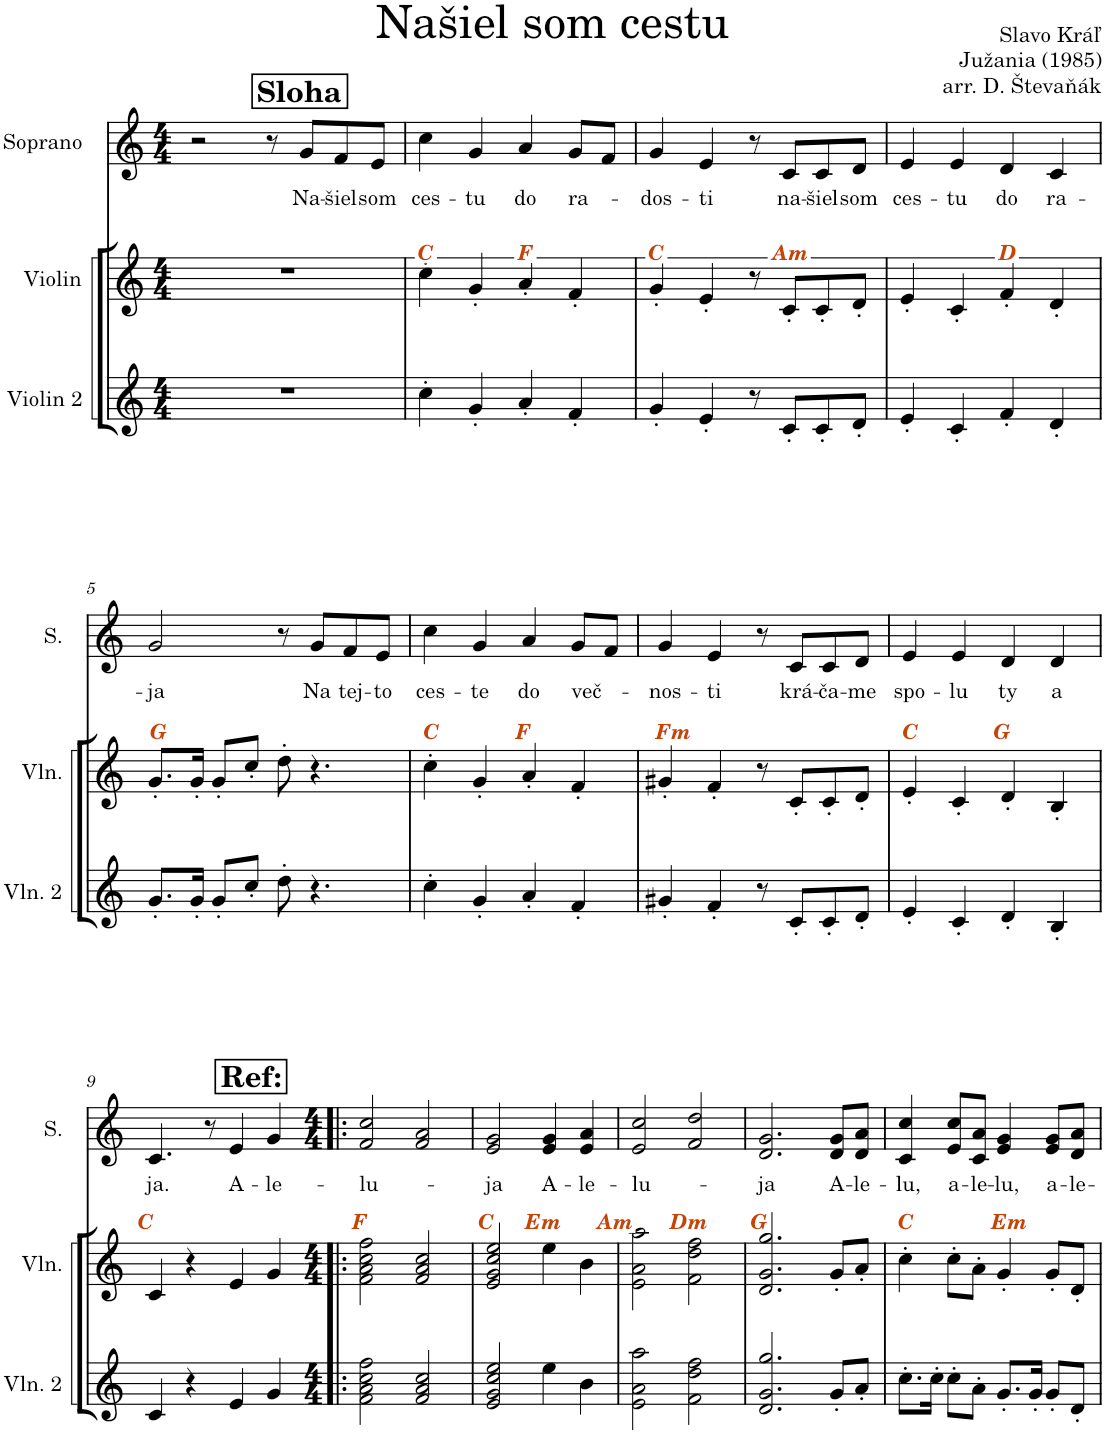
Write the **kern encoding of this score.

**kern	**kern	**harte	**kern	**kern	**text
*part4	*part3	*part3	*part2	*part1	*part1
*staff4	*staff3	*	*staff2	*staff1	*staff1
*I"Violin 2	*I"Violin	*	*I"Bass	*I"Soprano	*
*I'Vln. 2	*I'Vln.	*	*I'B.	*I'S.	*
*	*	*	*stria5	*	*
*clefG2	*clefG2	*	*clefF4	*clefG2	*
*k[]	*k[]	*	*k[]	*k[]	*
*M4/4	*M4/4	*	*M4/4	*M4/4	*
!!LO:REH:place=s1:a:B:cj:fs=14:t=Sloha:qo=2.5
=1	=1	=1	=1	=1	=1
1r	1r	.	1r	2r	.
.	.	.	.	8r	.
!	!	!	!	!	!LO:LY:b
.	.	.	.	8g/L	Na-
!	!	!	!	!	!LO:LY:b
.	.	.	.	8f/	-šiel
!	!	!	!	!	!LO:LY:b
.	.	.	.	8e/J	som
=2	=2	=2	=2	=2	=2
!	!	!	!	!	!LO:LY:b
4cc'\	4cc'\	C:maj	1r	4cc\	ces-
!	!	!	!	!	!LO:LY:b
4g'/	4g'/	.	.	4g/	-tu
!	!	!	!	!	!LO:LY:b
4a'/	4a'/	F:maj	.	4a/	do
!	!	!	!	!	!LO:LY:b
4f'/	4f'/	.	.	8g/L	ra-
.	.	.	.	8f/J	.
=3	=3	=3	=3	=3	=3
!	!	!	!	!	!LO:LY:b
4g'/	4g'/	C:maj	1r	4g/	-dos-
!	!	!	!	!	!LO:LY:b
4e'/	4e'/	.	.	4e/	-ti
8r	8r	.	.	8r	.
!	!	!LO:H:kt=m	!	!	!LO:LY:b
8c'/L	8c'/L	A:min	.	8c/L	na-
!	!	!	!	!	!LO:LY:b
8c'/	8c'/	.	.	8c/	-šiel
!	!	!	!	!	!LO:LY:b
8d'/J	8d'/J	.	.	8d/J	som
=4	=4	=4	=4	=4	=4
!	!	!	!	!	!LO:LY:b
4e'/	4e'/	.	1r	4e/	ces-
!	!	!	!	!	!LO:LY:b
4c'/	4c'/	.	.	4e/	-tu
!	!	!	!	!	!LO:LY:b
4f'/	4f'/	D:maj	.	4d/	do
!	!	!	!	!	!LO:LY:b
4d'/	4d'/	.	.	4c/	ra-
!!LO:LB:g=z
=5	=5	=5	=5	=5	=5
!	!	!	!	!	!LO:LY:b
8.g'/L	8.g'/L	G:maj	1r	2g/	-ja
16g'/Jk	16g'/Jk	.	.	.	.
8g'/L	8g'/L	.	.	.	.
8cc'/J	8cc'/J	.	.	.	.
8dd'\	8dd'\	.	.	8r	.
!	!	!	!	!	!LO:LY:b
4.r	4.r	.	.	8g/L	Na
!	!	!	!	!	!LO:LY:b
.	.	.	.	8f/	tej-
!	!	!	!	!	!LO:LY:b
.	.	.	.	8e/J	-to
=6	=6	=6	=6	=6	=6
!	!	!	!	!	!LO:LY:b
4cc'\	4cc'\	C:maj	1r	4cc\	ces-
!	!	!	!	!	!LO:LY:b
4g'/	4g'/	.	.	4g/	-te
!	!	!	!	!	!LO:LY:b
4a'/	4a'/	F:maj	.	4a/	do
!	!	!	!	!	!LO:LY:b
4f'/	4f'/	.	.	8g/L	več-
.	.	.	.	8f/J	.
=7	=7	=7	=7	=7	=7
!	!	!LO:H:kt=m	!	!	!LO:LY:b
4g#X'/	4g#X'/	F:min	1r	4g/	-nos-
!	!	!	!	!	!LO:LY:b
4f'/	4f'/	.	.	4e/	-ti
8r	8r	.	.	8r	.
!	!	!	!	!	!LO:LY:b
8c'/L	8c'/L	.	.	8c/L	krá-
!	!	!	!	!	!LO:LY:b
8c'/	8c'/	.	.	8c/	-ča-
!	!	!	!	!	!LO:LY:b
8d'/J	8d'/J	.	.	8d/J	-me
=8	=8	=8	=8	=8	=8
!	!	!	!	!	!LO:LY:b
4e'/	4e'/	C:maj	1r	4e/	spo-
!	!	!	!	!	!LO:LY:b
4c'/	4c'/	.	.	4e/	-lu
!	!	!	!	!	!LO:LY:b
4d'/	4d'/	G:maj	.	4d/	ty
!	!	!	!	!	!LO:LY:b
4B'/	4B'/	.	.	4d/	a
!!LO:LB:g=z
!!LO:REH:place=s1:a:B:cj:fs=14:t=Ref&colon;:qo=2
=9	=9	=9	=9	=9	=9
!	!	!	!	!	!LO:LY:b
4c/	4c/	C:maj	2r	4.c/	ja.
4r	4r	.	.	.	.
.	.	.	.	8r	.
!	!	!	!	!	!LO:LY:b
4e/	4e/	.	4E	4e/	A-
!	!	!	!	!	!LO:LY:b
4g/	4g/	.	4G	4g/	-le-
=10!|:	=10!|:	=10!|:	=10!|:	=10!|:	=10!|:
*M4/4	*M4/4	*	*M4/4	*M4/4	*
!	!	!	!	!	!LO:LY:b
2f\ 2a\ 2cc\ 2ff\	2f\ 2a\ 2cc\ 2ff\	F:maj	2F 2A	2f/ 2cc/	-lu-
2f/ 2a/ 2cc/	2f/ 2a/ 2cc/	.	2F 2c	2f/ 2a/	.
=11	=11	=11	=11	=11	=11
!	!	!	!	!	!LO:LY:b
2e/ 2g/ 2cc/ 2ee/	2e/ 2g/ 2cc/ 2ee/	C:maj	2C 2c	2e/ 2g/	-ja
!	!	!LO:H:kt=m	!	!	!LO:LY:b
4ee\	4ee\	E:min	4E 4B	4e/ 4g/	A-
!	!	!	!	!	!LO:LY:b
4b\	4b\	.	4BB 4G	4e/ 4a/	-le-
=12	=12	=12	=12	=12	=12
*	*	*	*^	*	*
!	!	!LO:H:kt=m	!	!	!	!LO:LY:b
2e\ 2a\ 2aa\	2e\ 2a\ 2aa\	A:min	2A	4AA	2e/ 2cc/	-lu-
.	.	.	.	4C	.	.
!	!	!LO:H:kt=m	!	!	!	!
2f\ 2dd\ 2ff\	2f\ 2dd\ 2ff\	D:min	2A	2D	2f/ 2dd/	.
=13	=13	=13	=13	=13	=13	=13
!	!	!	!	!	!	!LO:LY:b
*	*	*	*v	*v	*	*
2.d/ 2.g/ 2.gg/	2.d/ 2.g/ 2.gg/	G:maj	2.E 2.G	2.d/ 2.g/	-ja
!	!	!	!	!	!LO:LY:b
8g'/L	8g'/L	.	8F\ 8B\L	8d/ 8g/L	A-
!	!	!	!	!	!LO:LY:b
8a'/J	8a'/J	.	8F\ 8B\J	8d/ 8a/J	-le-
=14	=14	=14	=14	=14	=14
!	!	!	!	!	!LO:LY:b
8.cc'\L	4cc'\	C:maj	4E 4G	4c/ 4cc/	-lu,
16cc'\Jk	.	.	.	.	.
!	!	!	!	!	!LO:LY:b
8cc'\L	8cc'\L	.	8C\ 8G\L	8e/ 8cc/L	a-
!	!	!	!	!	!LO:LY:b
8a'\J	8a'\J	.	8C\ 8A\J	8c/ 8a/J	-le-
!	!	!LO:H:kt=m	!	!	!LO:LY:b
8.g'/L	4g'/	E:min	4E 4B	4e/ 4g/	-lu,
16g'/Jk	.	.	.	.	.
!	!	!	!	!	!LO:LY:b
8g'/L	8g'/L	.	8E\ 8B\L	8e/ 8g/L	a-
!	!	!	!	!	!LO:LY:b
8d'/J	8d'/J	.	8E\ 8B\J	8d/ 8a/J	-le-
=	=	=	=	=	=
*-	*-	*-	*-	*-	*-
